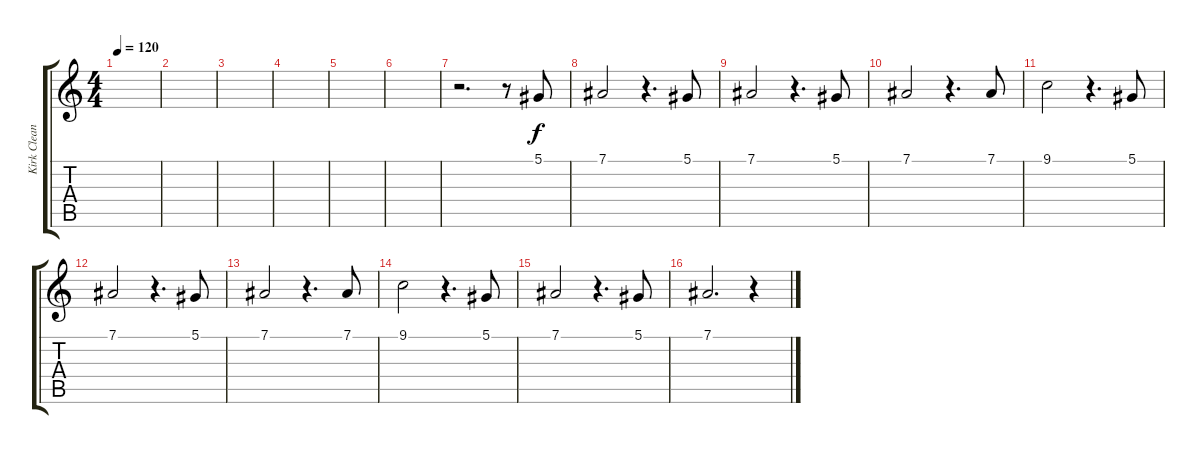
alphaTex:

\track ("Kirk Clean" "Kirk Clean") {instrument stringensemble1}
\staff {score tabs}
\tuning (Eb4 Bb3 Gb3 Db3 Ab2 Eb2) {hide}
\ts (4 4)
\tempo 120
\clef g2
\ks c
|
|
|
|
|
|
r.2{d volume 9} r.8 5.1.8 |
7.1.2 r.4{d} 5.1.8 |
7.1.2 r.4{d} 5.1.8 |
7.1.2 r.4{d} 7.1.8 |
9.1.2 r.4{d} 5.1.8 |
7.1.2 r.4{d} 5.1.8 |
7.1.2 r.4{d} 7.1.8 |
9.1.2 r.4{d} 5.1.8 |
7.1.2 r.4{d} 5.1.8 |
7.1.2{d} r.4
